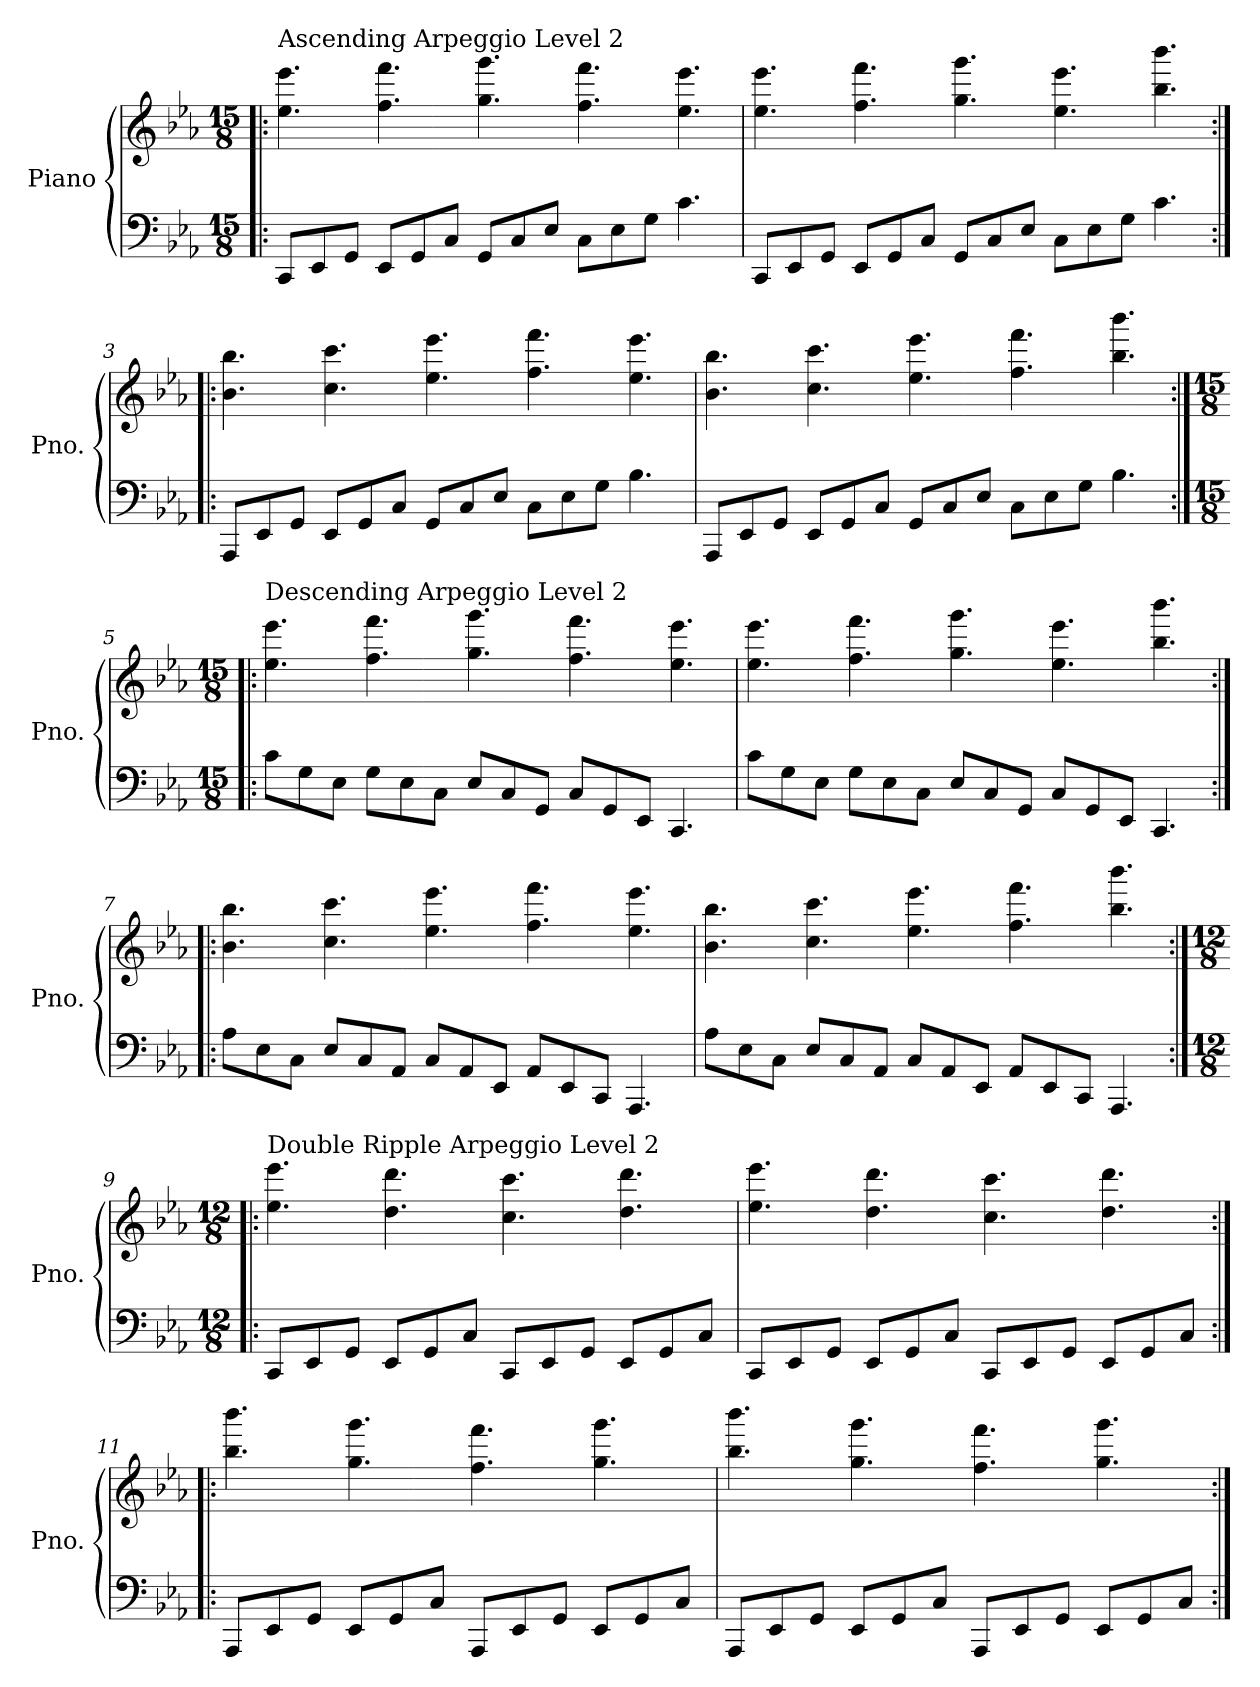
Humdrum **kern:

**kern	**kern
*part1	*part1
*staff2	*staff1
*I"Piano	*
*I'Pno.	*
!!LO:PB:g=z
*clefF4	*clefG2
*k[b-e-a-]	*k[b-e-a-]
*c:	*c:
*M15/8	*M15/8
*8va	*
=1!|:	=1!|:
!	!LO:TX:a:t=Ascending Arpeggio Level 2
8Ci/L	4.ee-i\ 4.eee-i
8E-i/	.
8Gi/J	.
8E-i/L	4.ffi\ 4.fffi
8Gi/	.
8ci/J	.
8Gi/L	4.ggi\ 4.gggi
8ci/	.
8e-i/J	.
8ci\L	4.ffi\ 4.fffi
8e-i\	.
8gi\J	.
4.cci\	4.ee-i\ 4.eee-i
=2	=2
8Ci/L	4.ee-i\ 4.eee-i
8E-i/	.
8Gi/J	.
8E-i/L	4.ffi\ 4.fffi
8Gi/	.
8ci/J	.
8Gi/L	4.ggi\ 4.gggi
8ci/	.
8e-i/J	.
8ci\L	4.ee-i\ 4.eee-i
8e-i\	.
8gi\J	.
4.cci\	4.bb-i\ 4.bbb-i
=3:|!|:	=3:|!|:
8AA-i/L	4.b-i\ 4.bb-i
8E-i/	.
8Gi/J	.
8E-i/L	4.cci\ 4.ccci
8Gi/	.
8ci/J	.
8Gi/L	4.ee-i\ 4.eee-i
8ci/	.
8e-i/J	.
8ci\L	4.ffi\ 4.fffi
8e-i\	.
8gi\J	.
4.b-i\	4.ee-i\ 4.eee-i
=4	=4
8AA-i/L	4.b-i\ 4.bb-i
8E-i/	.
8Gi/J	.
8E-i/L	4.cci\ 4.ccci
8Gi/	.
8ci/J	.
8Gi/L	4.ee-i\ 4.eee-i
8ci/	.
8e-i/J	.
8ci\L	4.ffi\ 4.fffi
8e-i\	.
8gi\J	.
4.b-i\	4.bb-i\ 4.bbb-i
!!LO:LB:g=z
=5:|!|:	=5:|!|:
*M15/8	*M15/8
*8va	*
*	*X8va
!	!LO:TX:a:t=Descending Arpeggio Level 2
8cci\L	4.ee-i\ 4.eee-i
8gi\	.
8e-i\J	.
8gi\L	4.ffi\ 4.fffi
8e-i\	.
8ci\J	.
8e-i/L	4.ggi\ 4.gggi
8ci/	.
8Gi/J	.
8ci/L	4.ffi\ 4.fffi
8Gi/	.
8E-i/J	.
4.Ci/	4.ee-i\ 4.eee-i
=6	=6
8cci\L	4.ee-i\ 4.eee-i
8gi\	.
8e-i\J	.
8gi\L	4.ffi\ 4.fffi
8e-i\	.
8ci\J	.
8e-i/L	4.ggi\ 4.gggi
8ci/	.
8Gi/J	.
8ci/L	4.ee-i\ 4.eee-i
8Gi/	.
8E-i/J	.
4.Ci/	4.bb-i\ 4.bbb-i
=7:|!|:	=7:|!|:
8a-i\L	4.b-i\ 4.bb-i
8e-i\	.
8ci\J	.
8e-i/L	4.cci\ 4.ccci
8ci/	.
8A-i/J	.
8ci/L	4.ee-i\ 4.eee-i
8A-i/	.
8E-i/J	.
8A-i/L	4.ffi\ 4.fffi
8E-i/	.
8Ci/J	.
4.AA-i/	4.ee-i\ 4.eee-i
=8	=8
8a-i\L	4.b-i\ 4.bb-i
8e-i\	.
8ci\J	.
8e-i/L	4.cci\ 4.ccci
8ci/	.
8A-i/J	.
8ci/L	4.ee-i\ 4.eee-i
8A-i/	.
8E-i/J	.
8A-i/L	4.ffi\ 4.fffi
8E-i/	.
8Ci/J	.
4.AA-i/	4.bb-i\ 4.bbb-i
!!LO:LB:g=z
=9:|!|:	=9:|!|:
*M12/8	*M12/8
*8va	*
*	*X8va
!	!LO:TX:a:t=Double Ripple Arpeggio Level 2
8Ci/L	4.ee-i\ 4.eee-i
8E-i/	.
8Gi/J	.
8E-i/L	4.ddi\ 4.dddi
8Gi/	.
8ci/J	.
8Ci/L	4.cci\ 4.ccci
8E-i/	.
8Gi/J	.
8E-i/L	4.ddi\ 4.dddi
8Gi/	.
8ci/J	.
=10	=10
8Ci/L	4.ee-i\ 4.eee-i
8E-i/	.
8Gi/J	.
8E-i/L	4.ddi\ 4.dddi
8Gi/	.
8ci/J	.
8Ci/L	4.cci\ 4.ccci
8E-i/	.
8Gi/J	.
8E-i/L	4.ddi\ 4.dddi
8Gi/	.
8ci/J	.
=11:|!|:	=11:|!|:
8AA-i/L	4.bb-i\ 4.bbb-i
8E-i/	.
8Gi/J	.
8E-i/L	4.ggi\ 4.gggi
8Gi/	.
8ci/J	.
8AA-i/L	4.ffi\ 4.fffi
8E-i/	.
8Gi/J	.
8E-i/L	4.ggi\ 4.gggi
8Gi/	.
8ci/J	.
=12	=12
8AA-i/L	4.bb-i\ 4.bbb-i
8E-i/	.
8Gi/J	.
8E-i/L	4.ggi\ 4.gggi
8Gi/	.
8ci/J	.
8AA-i/L	4.ffi\ 4.fffi
8E-i/	.
8Gi/J	.
8E-i/L	4.ggi\ 4.gggi
8Gi/	.
8ci/J	.
*	*X8va
=:|!	=:|!
*-	*-
